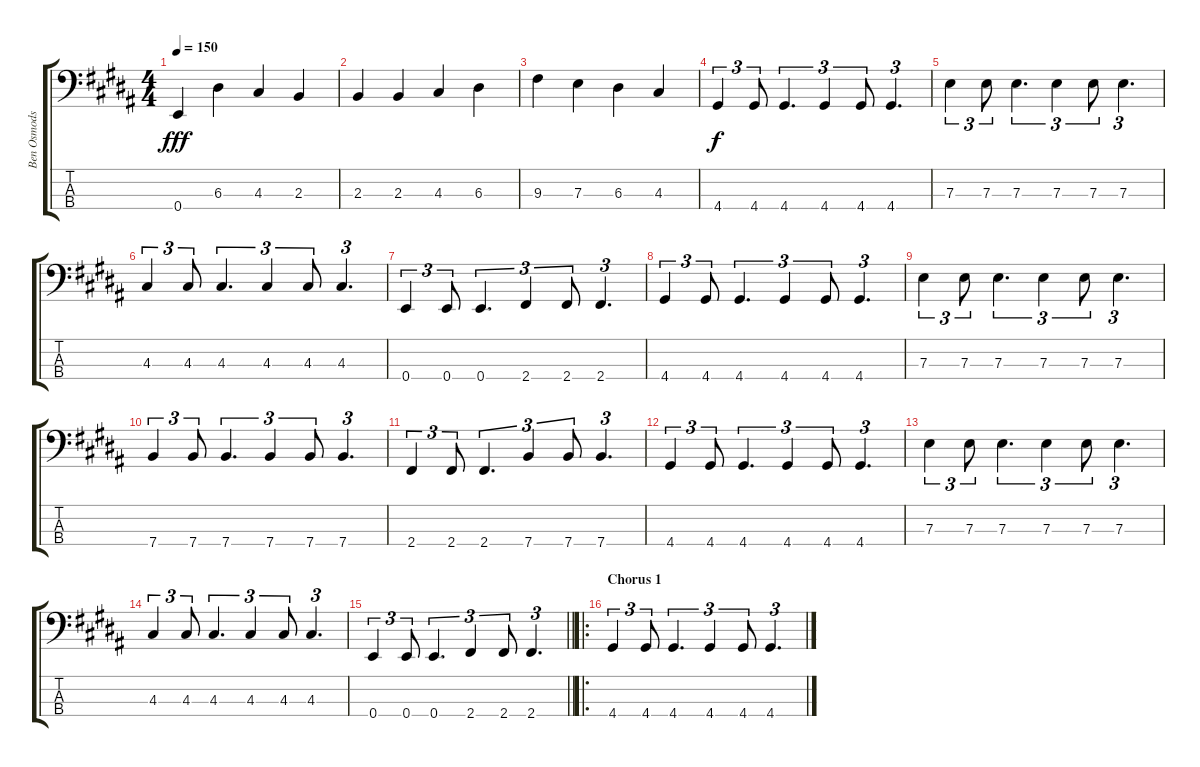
\track ("Ben Osmodson - Bass" "Ben Osmods") {instrument electricbassfinger}
\staff {score tabs}
\tuning (G2 D2 A1 E1) {hide}
\ts (4 4)
\tempo 150
\clef f4
\ks g#minor
0.4.4{dy fff} 6.3.4 4.3.4 2.3.4 |
2.3.4 2.3.4 4.3.4 6.3.4 |
9.3.4 7.3.4 6.3.4 4.3.4 |
4.4.4{tu (3 2) dy f} 4.4.8{tu (3 2)} 4.4.4{d tu (3 2)} 4.4.4{tu (3 2)} 4.4.8{tu (3 2)} 4.4.4{d tu (3 2)} |
7.3.4{tu (3 2)} 7.3.8{tu (3 2)} 7.3.4{d tu (3 2)} 7.3.4{tu (3 2)} 7.3.8{tu (3 2)} 7.3.4{d tu (3 2)} |
4.3.4{tu (3 2)} 4.3.8{tu (3 2)} 4.3.4{d tu (3 2)} 4.3.4{tu (3 2)} 4.3.8{tu (3 2)} 4.3.4{d tu (3 2)} |
0.4.4{tu (3 2)} 0.4.8{tu (3 2)} 0.4.4{d tu (3 2)} 2.4.4{tu (3 2)} 2.4.8{tu (3 2)} 2.4.4{d tu (3 2)} |
4.4.4{tu (3 2)} 4.4.8{tu (3 2)} 4.4.4{d tu (3 2)} 4.4.4{tu (3 2)} 4.4.8{tu (3 2)} 4.4.4{d tu (3 2)} |
7.3.4{tu (3 2)} 7.3.8{tu (3 2)} 7.3.4{d tu (3 2)} 7.3.4{tu (3 2)} 7.3.8{tu (3 2)} 7.3.4{d tu (3 2)} |
7.4.4{tu (3 2)} 7.4.8{tu (3 2)} 7.4.4{d tu (3 2)} 7.4.4{tu (3 2)} 7.4.8{tu (3 2)} 7.4.4{d tu (3 2)} |
2.4.4{tu (3 2)} 2.4.8{tu (3 2)} 2.4.4{d tu (3 2)} 7.4.4{tu (3 2)} 7.4.8{tu (3 2)} 7.4.4{d tu (3 2)} |
4.4.4{tu (3 2)} 4.4.8{tu (3 2)} 4.4.4{d tu (3 2)} 4.4.4{tu (3 2)} 4.4.8{tu (3 2)} 4.4.4{d tu (3 2)} |
7.3.4{tu (3 2)} 7.3.8{tu (3 2)} 7.3.4{d tu (3 2)} 7.3.4{tu (3 2)} 7.3.8{tu (3 2)} 7.3.4{d tu (3 2)} |
4.3.4{tu (3 2)} 4.3.8{tu (3 2)} 4.3.4{d tu (3 2)} 4.3.4{tu (3 2)} 4.3.8{tu (3 2)} 4.3.4{d tu (3 2)} |
\barLineRight lightlight
0.4.4{tu (3 2)} 0.4.8{tu (3 2)} 0.4.4{d tu (3 2)} 2.4.4{tu (3 2)} 2.4.8{tu (3 2)} 2.4.4{d tu (3 2)} |
\ro
\section ("" "Chorus 1")
4.4.4{tu (3 2)} 4.4.8{tu (3 2)} 4.4.4{d tu (3 2)} 4.4.4{tu (3 2)} 4.4.8{tu (3 2)} 4.4.4{d tu (3 2)}
